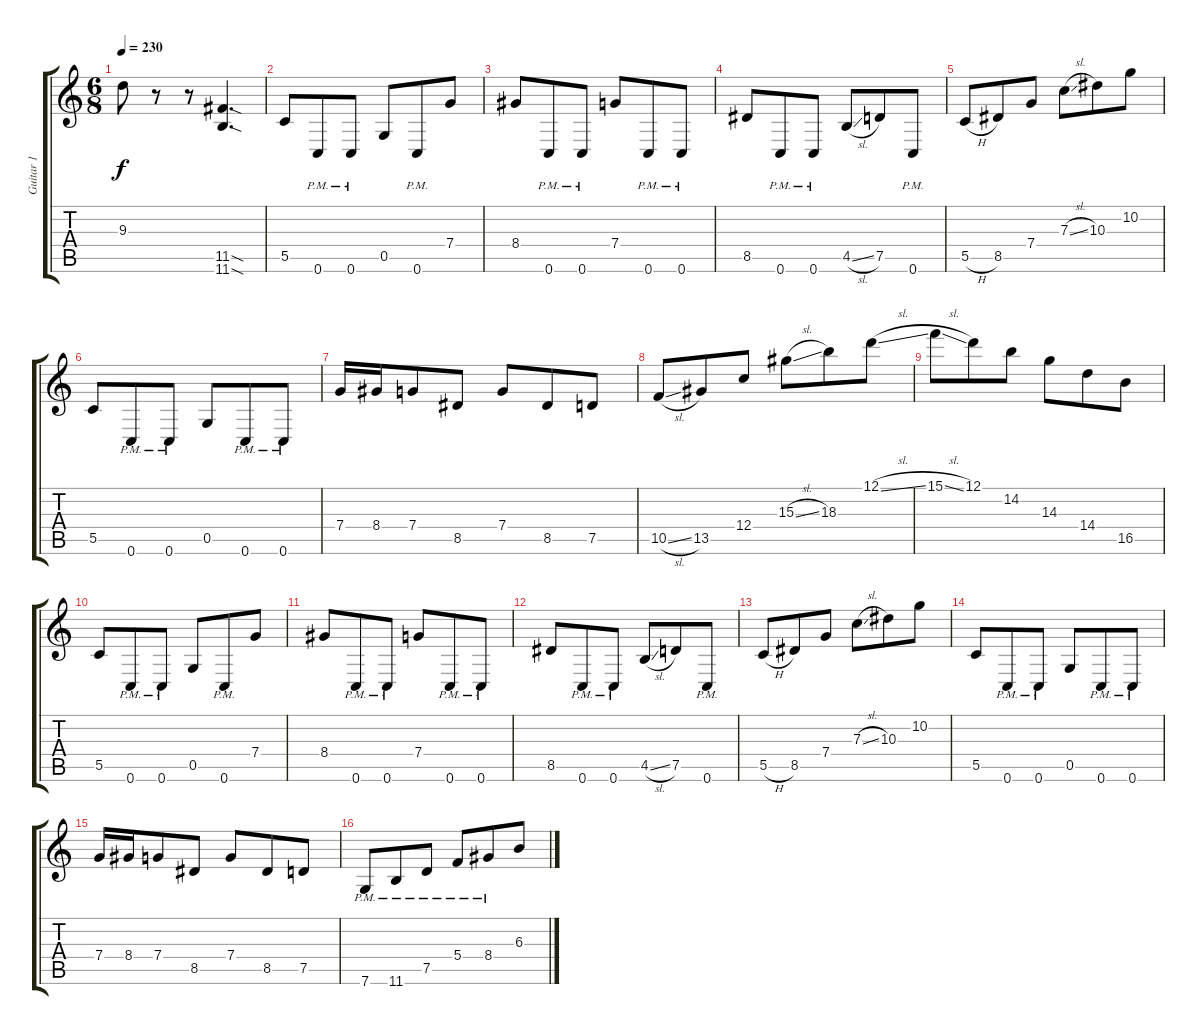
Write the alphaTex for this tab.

\track ("Guitar 1" "Guitar 1") {instrument distortionguitar}
\staff {score tabs}
\tuning (D4 A3 F3 C3 G2 C2) {hide}
\ts (6 8)
\tempo 230
\clef g2
\ks c
9.3.8{dy f} r.8 r.8 (11.5{sod} 11.6{sod}).4{d} |
5.5.8 0.6{pm}.8 0.6{pm}.8 0.5.8 0.6{pm}.8 7.4.8 |
8.4.8 0.6{pm}.8 0.6{pm}.8 7.4.8 0.6{pm}.8 0.6{pm}.8 |
8.5.8 0.6{pm}.8 0.6{pm}.8 4.5{sl}.8 7.5.8 0.6{pm}.8 |
5.5{h}.8 8.5.8 7.4.8 7.3{sl}.8 10.3.8 10.2.8 |
5.5.8 0.6{pm}.8 0.6{pm}.8 0.5.8 0.6{pm}.8 0.6{pm}.8 |
7.4.16 8.4.16 7.4.8 8.5.8 7.4.8 8.5.8 7.5.8 |
10.5{sl}.8 13.5.8 12.4.8 15.3{sl}.8 18.3.8 12.1{sl}.8 |
15.1{sl}.8 12.1.8 14.2.8 14.3.8 14.4.8 16.5.8 |
5.5.8 0.6{pm}.8 0.6{pm}.8 0.5.8 0.6{pm}.8 7.4.8 |
8.4.8 0.6{pm}.8 0.6{pm}.8 7.4.8 0.6{pm}.8 0.6{pm}.8 |
8.5.8 0.6{pm}.8 0.6{pm}.8 4.5{sl}.8 7.5.8 0.6{pm}.8 |
5.5{h}.8 8.5.8 7.4.8 7.3{sl}.8 10.3.8 10.2.8 |
5.5.8 0.6{pm}.8 0.6{pm}.8 0.5.8 0.6{pm}.8 0.6{pm}.8 |
7.4.16 8.4.16 7.4.8 8.5.8 7.4.8 8.5.8 7.5.8 |
7.6{pm}.8 11.6{pm}.8 7.5{pm}.8 5.4{pm}.8 8.4{pm}.8 6.3.8
